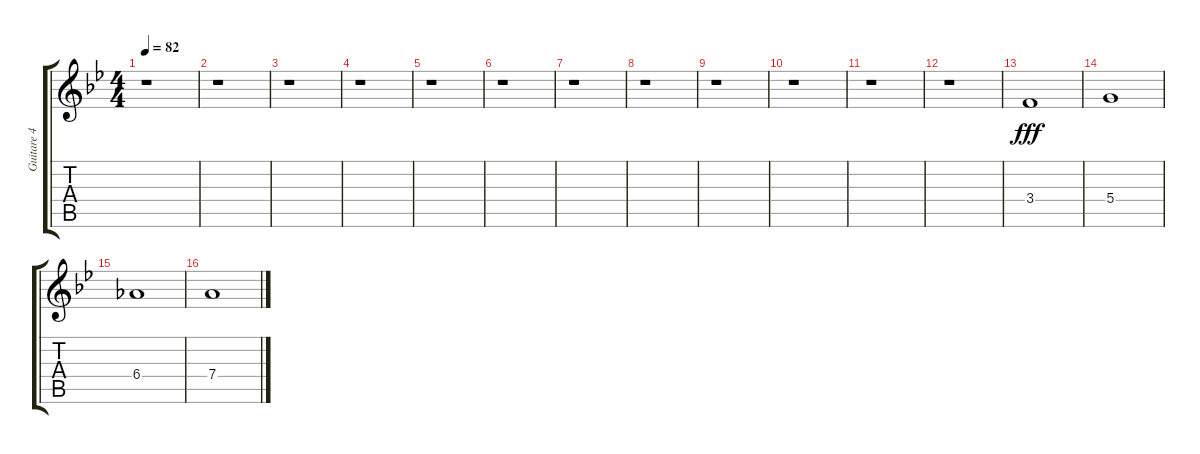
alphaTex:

\track ("Guitare 4" "Guitare 4") {instrument electricguitarclean}
\staff {score tabs}
\tuning (E4 B3 G3 D3 A2 E2) {hide}
\ts (4 4)
\tempo 82
\clef g2
\ks bb
r.1{dy fff} |
r.1 |
r.1 |
r.1 |
r.1 |
r.1 |
r.1 |
r.1 |
r.1 |
r.1 |
r.1 |
r.1 |
3.4.1 |
5.4.1 |
6.4.1 |
7.4.1
